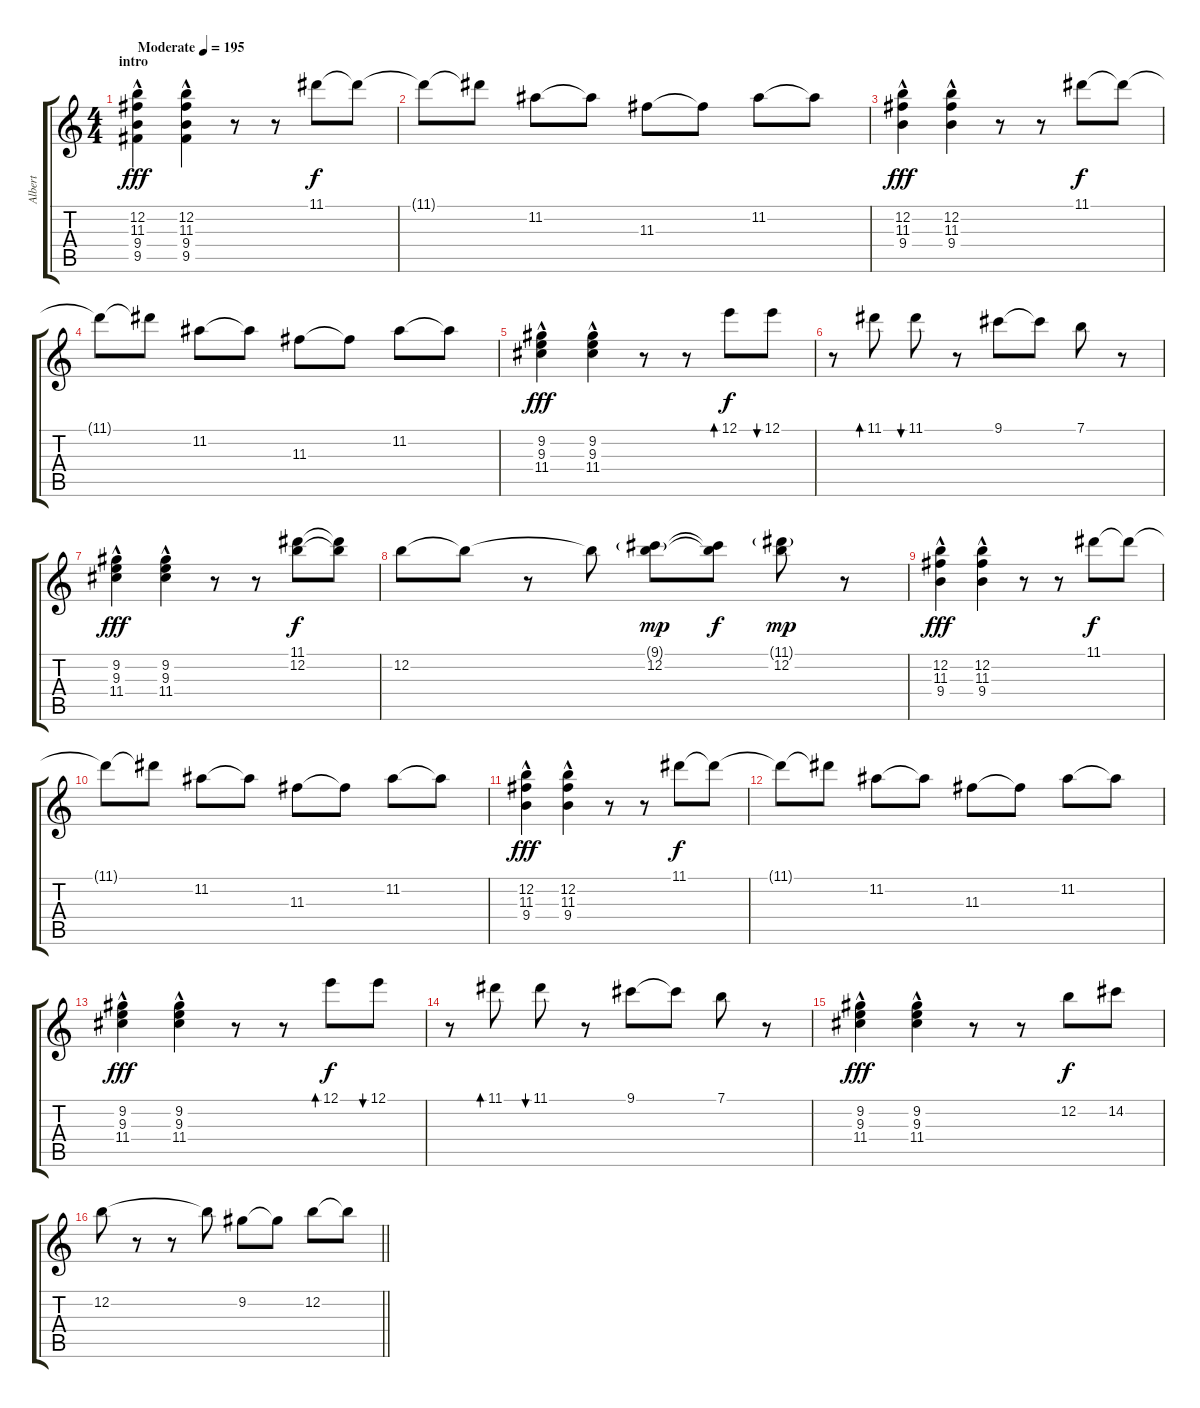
\track ("Albert " "Albert ") {instrument electricguitarjazz}
\staff {score tabs}
\tuning (E4 B3 G3 D3 A2 E2) {hide}
\ts (4 4)
\section ("" "intro")
\tempo (195 "Moderate")
\clef g2
\ks c
(12.2{hac} 11.3{hac} 9.4{hac} 9.5).4{dy fff instrument electricguitarjazz} (12.2 11.3{hac} 9.4{hac} 9.5).4 r.8 r.8 11.1.8{dy f} 11.1{t}.8 |
11.1{t}.8 11.1{t}.8 11.2.8 11.2{t}.8 11.3.8 11.3{t}.8 11.2.8 11.2{t}.8 |
(12.2{hac} 11.3{hac} 9.4{hac}).4{dy fff} (12.2 11.3{hac} 9.4{hac}).4 r.8 r.8 11.1.8{dy f} 11.1{t}.8 |
11.1{t}.8 11.1{t}.8 11.2.8 11.2{t}.8 11.3.8 11.3{t}.8 11.2.8 11.2{t}.8 |
(9.2{hac} 9.3{hac} 11.4).4{dy fff} (9.2 9.3{hac} 11.4).4 r.8 r.8 12.1.8{bd 30 dy f} 12.1.8{bu 30} |
r.8 11.1.8{bd 30} 11.1.8{bu 30} r.8 9.1.8 9.1{t}.8 7.1.8 r.8 |
(9.2{hac} 9.3{hac} 11.4).4{dy fff} (9.2 9.3{hac} 11.4).4 r.8 r.8 (11.1 12.2).8{dy f} (11.1{t} 12.2{t}).8 |
12.2.8 12.2{t}.8 r.8 12.2{t}.8 (9.1{g} 12.2).8{dy mp} (9.1{t} 12.2{t}).8{dy f} (11.1{g} 12.2).8{dy mp} r.8 |
(12.2{hac} 11.3{hac} 9.4{hac}).4{dy fff} (12.2 11.3{hac} 9.4{hac}).4 r.8 r.8 11.1.8{dy f} 11.1{t}.8 |
11.1{t}.8 11.1{t}.8 11.2.8 11.2{t}.8 11.3.8 11.3{t}.8 11.2.8 11.2{t}.8 |
(12.2{hac} 11.3{hac} 9.4{hac}).4{dy fff} (12.2 11.3{hac} 9.4{hac}).4 r.8 r.8 11.1.8{dy f} 11.1{t}.8 |
11.1{t}.8 11.1{t}.8 11.2.8 11.2{t}.8 11.3.8 11.3{t}.8 11.2.8 11.2{t}.8 |
(9.2{hac} 9.3{hac} 11.4).4{dy fff} (9.2 9.3{hac} 11.4).4 r.8 r.8 12.1.8{bd 30 dy f} 12.1.8{bu 30} |
r.8 11.1.8{bd 30} 11.1.8{bu 30} r.8 9.1.8 9.1{t}.8 7.1.8 r.8 |
(9.2{hac} 9.3{hac} 11.4).4{dy fff} (9.2 9.3{hac} 11.4).4 r.8 r.8 12.2.8{dy f} 14.2.8 |
\barLineRight lightlight
12.2.8 r.8 r.8 12.2{t}.8 9.2.8 9.2{t}.8 12.2.8 12.2{t}.8
